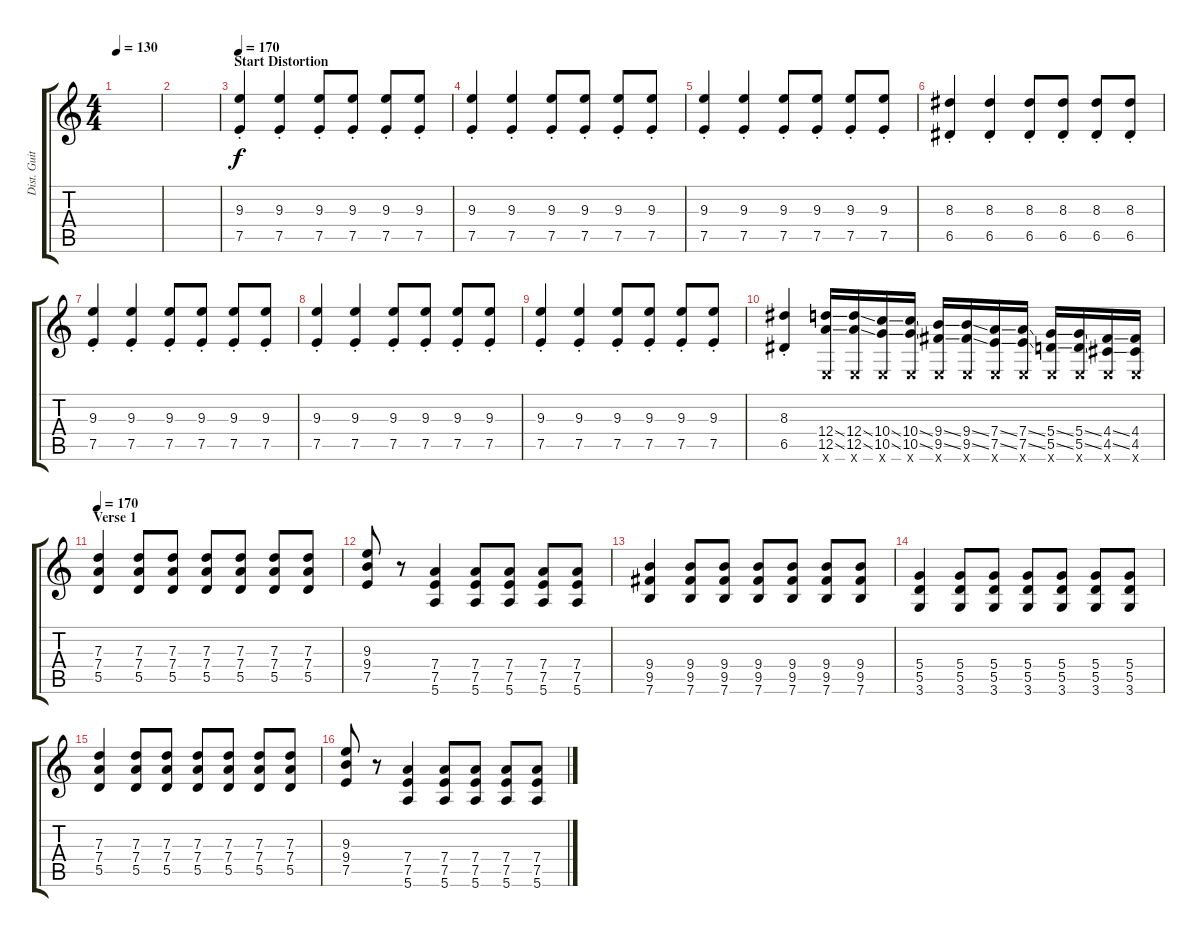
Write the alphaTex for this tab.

\track ("Dist. Guitar 2" "Dist. Guit") {instrument distortionguitar}
\staff {score tabs}
\tuning (E4 B3 G3 D3 A2 E2) {hide}
\ts (4 4)
\tempo 130
\clef g2
\ks c
|
|
\section ("" "Start Distortion")
\tempo 170
(9.3{st} 7.5{st}).4 (9.3{st} 7.5{st}).4 (9.3{st} 7.5{st}).8 (9.3{st} 7.5{st}).8 (9.3{st} 7.5{st}).8 (9.3{st} 7.5{st}).8 |
(9.3{st} 7.5{st}).4 (9.3{st} 7.5{st}).4 (9.3{st} 7.5{st}).8 (9.3{st} 7.5{st}).8 (9.3{st} 7.5{st}).8 (9.3{st} 7.5{st}).8 |
(9.3{st} 7.5{st}).4 (9.3{st} 7.5{st}).4 (9.3{st} 7.5{st}).8 (9.3{st} 7.5{st}).8 (9.3{st} 7.5{st}).8 (9.3{st} 7.5{st}).8 |
(8.3{st} 6.5{st}).4 (8.3{st} 6.5{st}).4 (8.3{st} 6.5{st}).8 (8.3{st} 6.5{st}).8 (8.3{st} 6.5{st}).8 (8.3{st} 6.5{st}).8 |
(9.3{st} 7.5{st}).4 (9.3{st} 7.5{st}).4 (9.3{st} 7.5{st}).8 (9.3{st} 7.5{st}).8 (9.3{st} 7.5{st}).8 (9.3{st} 7.5{st}).8 |
(9.3{st} 7.5{st}).4 (9.3{st} 7.5{st}).4 (9.3{st} 7.5{st}).8 (9.3{st} 7.5{st}).8 (9.3{st} 7.5{st}).8 (9.3{st} 7.5{st}).8 |
(9.3{st} 7.5{st}).4 (9.3{st} 7.5{st}).4 (9.3{st} 7.5{st}).8 (9.3{st} 7.5{st}).8 (9.3{st} 7.5{st}).8 (9.3{st} 7.5{st}).8 |
(8.3{st} 6.5{st}).4 (12.4{ss} 12.5{ss} 0.6{x}).16 (12.4{ss} 12.5{ss} 0.6{x}).16 (10.4{ss} 10.5{ss} 0.6{x}).16 (10.4{ss} 10.5{ss} 0.6{x}).16 (9.4{ss} 9.5{ss} 0.6{x}).16 (9.4{ss} 9.5{ss} 0.6{x}).16 (7.4{ss} 7.5{ss} 0.6{x}).16 (7.4{ss} 7.5{ss} 0.6{x}).16 (5.4{ss} 5.5{ss} 0.6{x}).16 (5.4{ss} 5.5{ss} 0.6{x}).16 (4.4{ss} 4.5{ss} 0.6{x}).16 (4.4 4.5 0.6{x}).16 |
\section ("" "Verse 1")
\tempo 170
(7.3 7.4 5.5).4 (7.3 7.4 5.5).8 (7.3 7.4 5.5).8 (7.3 7.4 5.5).8 (7.3 7.4 5.5).8 (7.3 7.4 5.5).8 (7.3 7.4 5.5).8 |
(9.3 9.4 7.5).8 r.8 (7.4 7.5 5.6).4 (7.4 7.5 5.6).8 (7.4 7.5 5.6).8 (7.4 7.5 5.6).8 (7.4 7.5 5.6).8 |
(9.4 9.5 7.6).4 (9.4 9.5 7.6).8 (9.4 9.5 7.6).8 (9.4 9.5 7.6).8 (9.4 9.5 7.6).8 (9.4 9.5 7.6).8 (9.4 9.5 7.6).8 |
(5.4 5.5 3.6).4 (5.4 5.5 3.6).8 (5.4 5.5 3.6).8 (5.4 5.5 3.6).8 (5.4 5.5 3.6).8 (5.4 5.5 3.6).8 (5.4 5.5 3.6).8 |
(7.3 7.4 5.5).4 (7.3 7.4 5.5).8 (7.3 7.4 5.5).8 (7.3 7.4 5.5).8 (7.3 7.4 5.5).8 (7.3 7.4 5.5).8 (7.3 7.4 5.5).8 |
(9.3 9.4 7.5).8 r.8 (7.4 7.5 5.6).4 (7.4 7.5 5.6).8 (7.4 7.5 5.6).8 (7.4 7.5 5.6).8 (7.4 7.5 5.6).8
